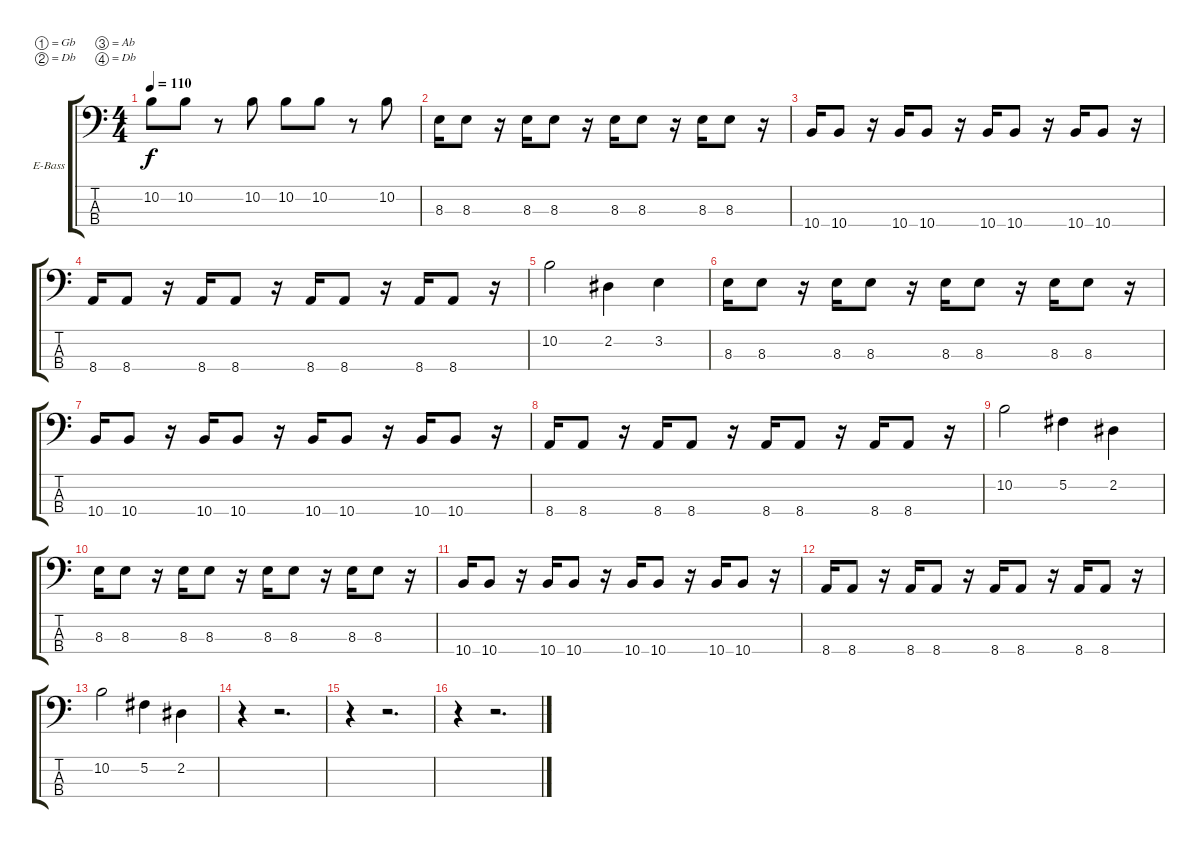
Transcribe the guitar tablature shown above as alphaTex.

\bracketExtendMode groupsimilarinstruments
\firstSystemTrackNameOrientation horizontal
\otherSystemsTrackNameOrientation horizontal
\track ("Electric Bass" "E-Bass") {instrument electricbassfinger}
\staff {score tabs}
\tuning (Gb2 Db2 Ab1 Db1)
\ts (4 4)
\tempo 110
\clef f4
\ks c
10.2.8{dy f} 10.2.8 r.8 10.2.8 10.2.8 10.2.8 r.8 10.2.8 |
8.3.16 8.3.8 r.16 8.3.16 8.3.8 r.16 8.3.16 8.3.8 r.16 8.3.16 8.3.8 r.16 |
10.4.16 10.4.8 r.16 10.4.16 10.4.8 r.16 10.4.16 10.4.8 r.16 10.4.16 10.4.8 r.16 |
8.4.16 8.4.8 r.16 8.4.16 8.4.8 r.16 8.4.16 8.4.8 r.16 8.4.16 8.4.8 r.16 |
10.2.2 2.2.4 3.2.4 |
8.3.16 8.3.8 r.16 8.3.16 8.3.8 r.16 8.3.16 8.3.8 r.16 8.3.16 8.3.8 r.16 |
10.4.16 10.4.8 r.16 10.4.16 10.4.8 r.16 10.4.16 10.4.8 r.16 10.4.16 10.4.8 r.16 |
8.4.16 8.4.8 r.16 8.4.16 8.4.8 r.16 8.4.16 8.4.8 r.16 8.4.16 8.4.8 r.16 |
10.2.2 5.2.4 2.2.4 |
8.3.16 8.3.8 r.16 8.3.16 8.3.8 r.16 8.3.16 8.3.8 r.16 8.3.16 8.3.8 r.16 |
10.4.16 10.4.8 r.16 10.4.16 10.4.8 r.16 10.4.16 10.4.8 r.16 10.4.16 10.4.8 r.16 |
8.4.16 8.4.8 r.16 8.4.16 8.4.8 r.16 8.4.16 8.4.8 r.16 8.4.16 8.4.8 r.16 |
10.2.2 5.2.4 2.2.4 |
r.4 r.2{d} |
r.4 r.2{d} |
r.4 r.2{d}
